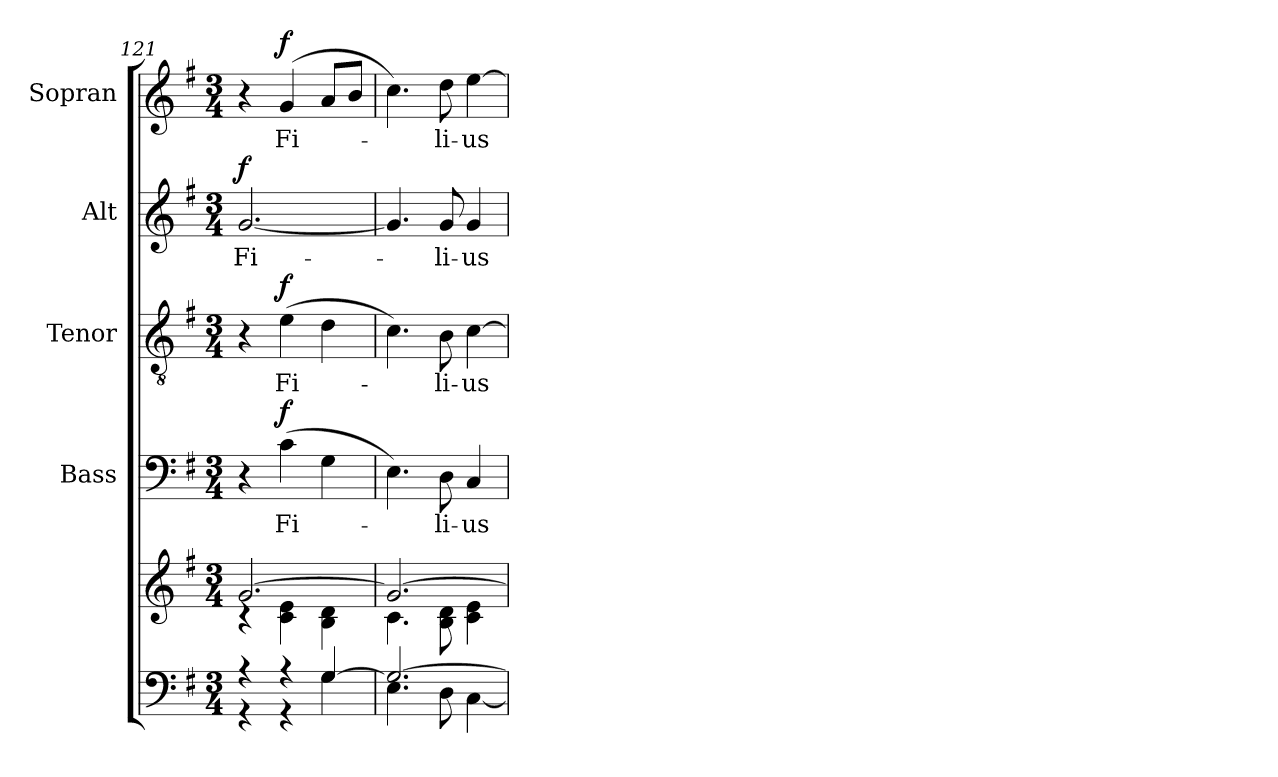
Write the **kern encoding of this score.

**kern	**kern	**kern	**text	**dynam	**kern	**text	**dynam	**kern	**text	**dynam	**kern	**text	**dynam
*part5	*part5	*part4	*part4	*part4	*part3	*part3	*part3	*part2	*part2	*part2	*part1	*part1	*part1
*staff6	*staff5	*staff4	*staff4	*staff4	*staff3	*staff3	*staff3	*staff2	*staff2	*staff2	*staff1	*staff1	*staff1
*	*	*I"Bass	*	*	*I"Tenor	*	*	*I"Alt	*	*	*I"Sopran	*	*
*	*	*I'B.	*	*	*I'T.	*	*	*I'A.	*	*	*I'S.	*	*
*clefF4	*clefG2	*clefF4	*	*	*clefGv2	*	*	*clefG2	*	*	*clefG2	*	*
*k[f#]	*k[f#]	*k[f#]	*	*	*k[f#]	*	*	*k[f#]	*	*	*k[f#]	*	*
*G:	*G:	*G:	*	*	*G:	*	*	*G:	*	*	*G:	*	*
*M3/4	*M3/4	*M3/4	*	*	*M3/4	*	*	*M3/4	*	*	*M3/4	*	*
=121	=121	=121	=121	=121	=121	=121	=121	=121	=121	=121	=121	=121	=121
*^	*^	*	*	*	*	*	*	*	*	*	*	*	*
!	!	!	!	!	!	!	!	!	!	!	!LO:LY:b	!LO:DY:a	!	!	!
4r	4r	[>2.g/	4rB	4r	.	.	4r	.	.	[2.g/	Fi-	f	4r	.	.
!	!	!	!	!	!LO:LY:b	!LO:DY:a	!	!LO:LY:b	!LO:DY:a	!	!	!	!	!LO:LY:b	!LO:DY:a
4r	4r	.	4c\ 4e\	(>4c\	Fi-	f	(>4e\	Fi-	f	.	.	.	(4g/	Fi-	f
[>4G/	4G\	.	4B\ 4d\	4G\	.	.	4d\	.	.	.	.	.	8a/L	.	.
.	.	.	.	.	.	.	.	.	.	.	.	.	8b/J	.	.
=122	=122	=122	=122	=122	=122	=122	=122	=122	=122	=122	=122	=122	=122	=122	=122
2.G/_	4.E\	2.g/_	4.c\	4.E\)	.	.	4.c\)	.	.	4.g/]	.	.	4.cc\)	.	.
!	!	!	!	!	!LO:LY:b	!	!	!LO:LY:b	!	!	!LO:LY:b	!	!	!LO:LY:b	!
.	8D\	.	8B\ 8d\	8D\	-li-	.	8B\	-li-	.	8g/	-li-	.	8dd\	-li-	.
!	!	!	!	!	!LO:LY:b	!	!	!LO:LY:b	!	!	!LO:LY:b	!	!	!LO:LY:b	!
.	[<4C\	.	4c\ 4e\	4C/	-us	.	[4c\	-us	.	4g/	-us	.	[4ee\	-us	.
*v	*v	*	*	*	*	*	*	*	*	*	*	*	*	*	*
*	*v	*v	*	*	*	*	*	*	*	*	*	*	*	*
=	=	=	=	=	=	=	=	=	=	=	=	=	=
*-	*-	*-	*-	*-	*-	*-	*-	*-	*-	*-	*-	*-	*-
